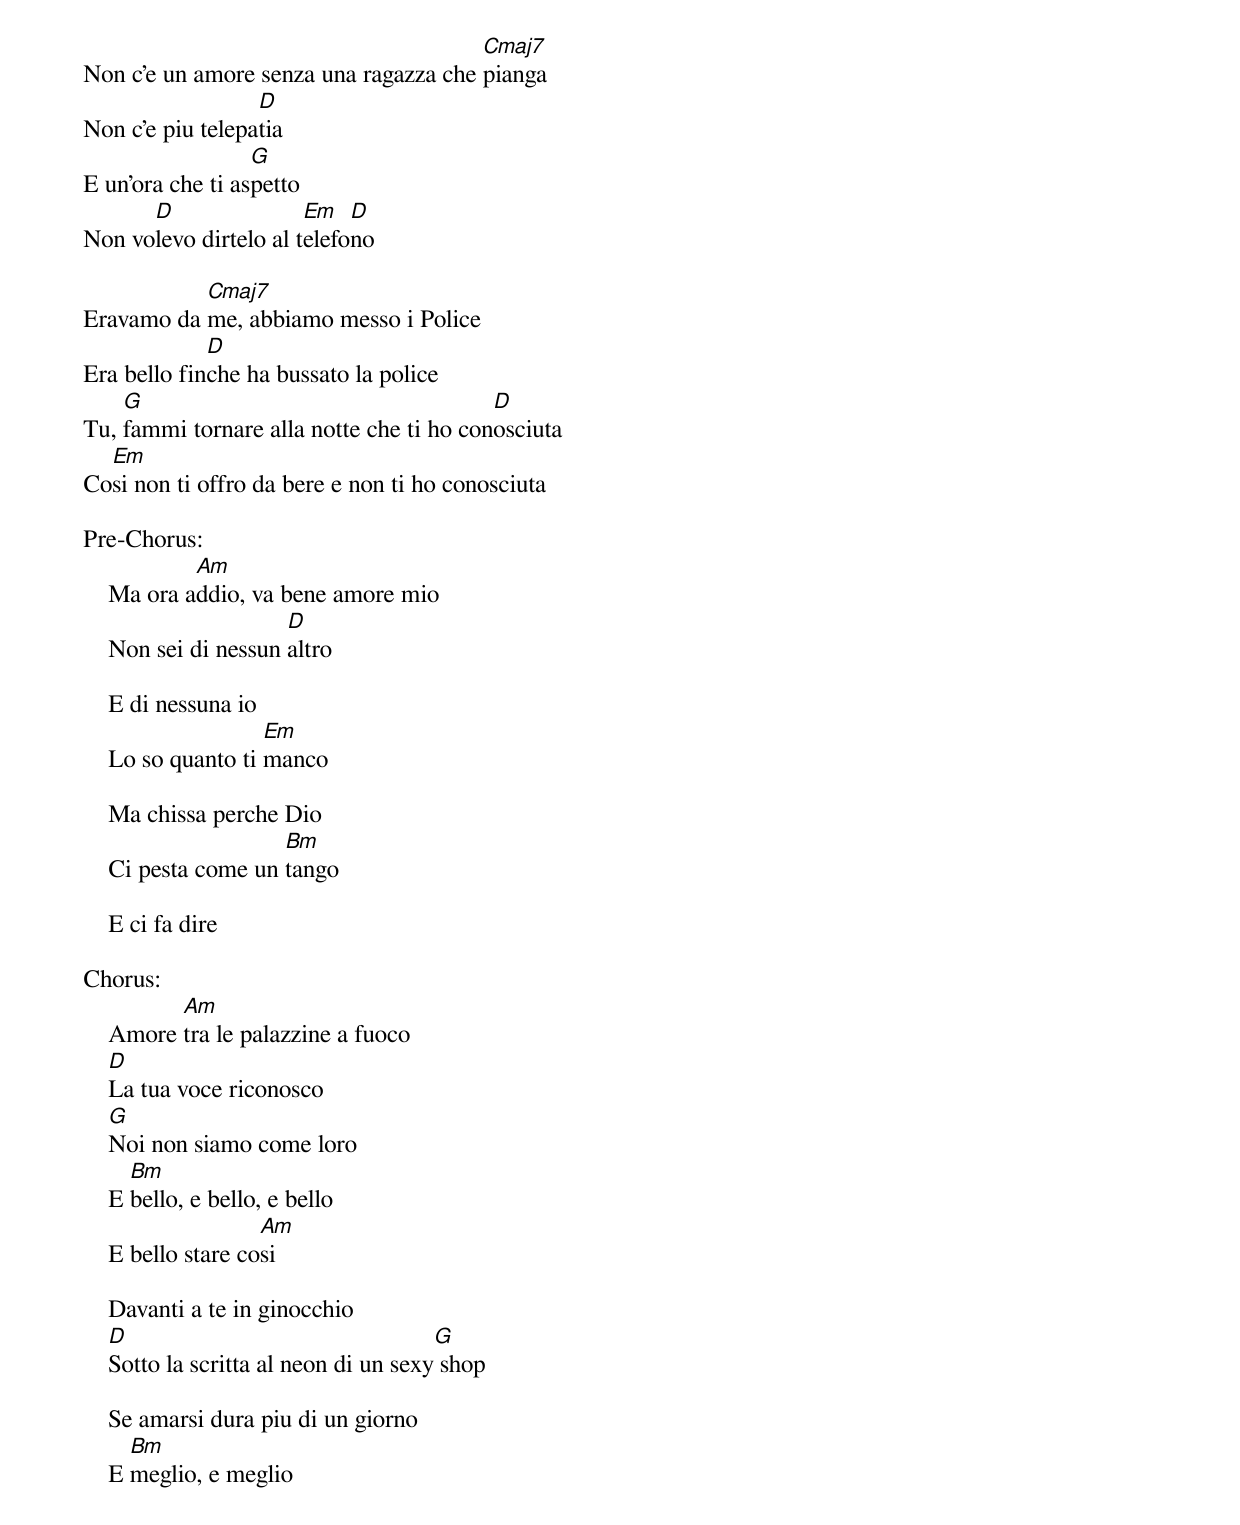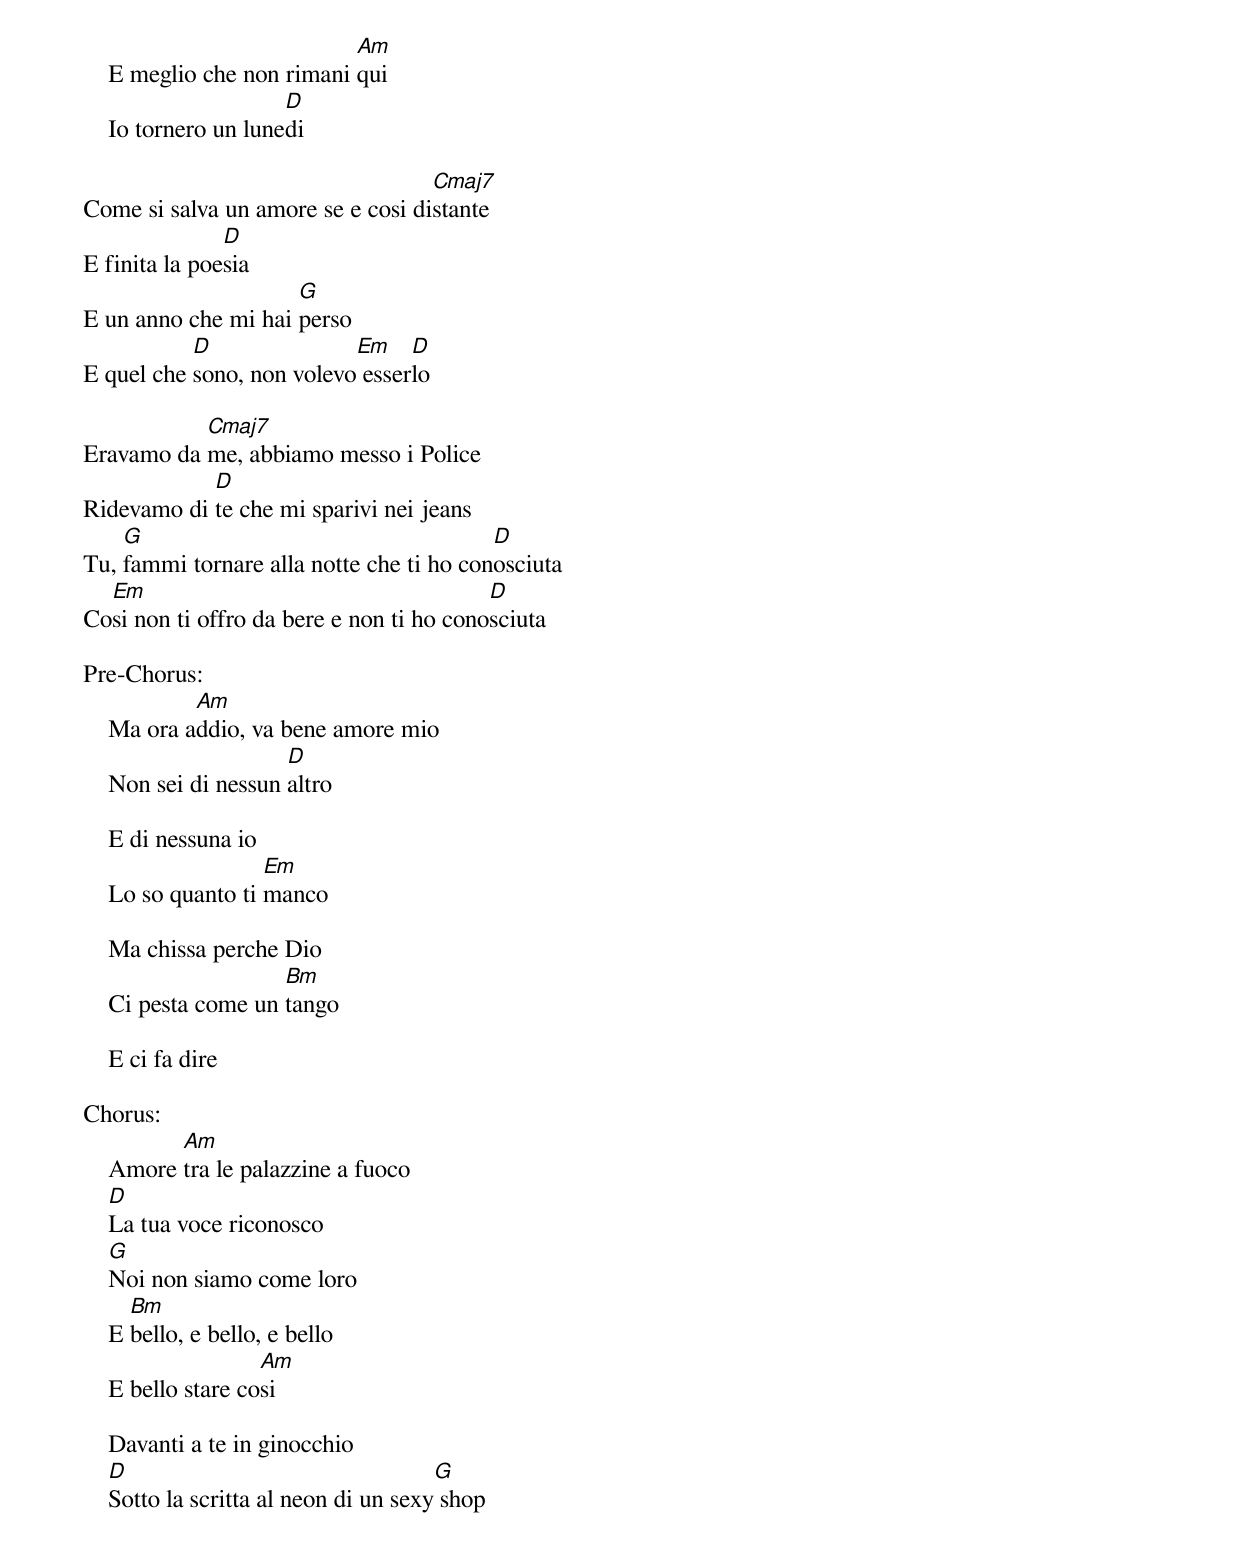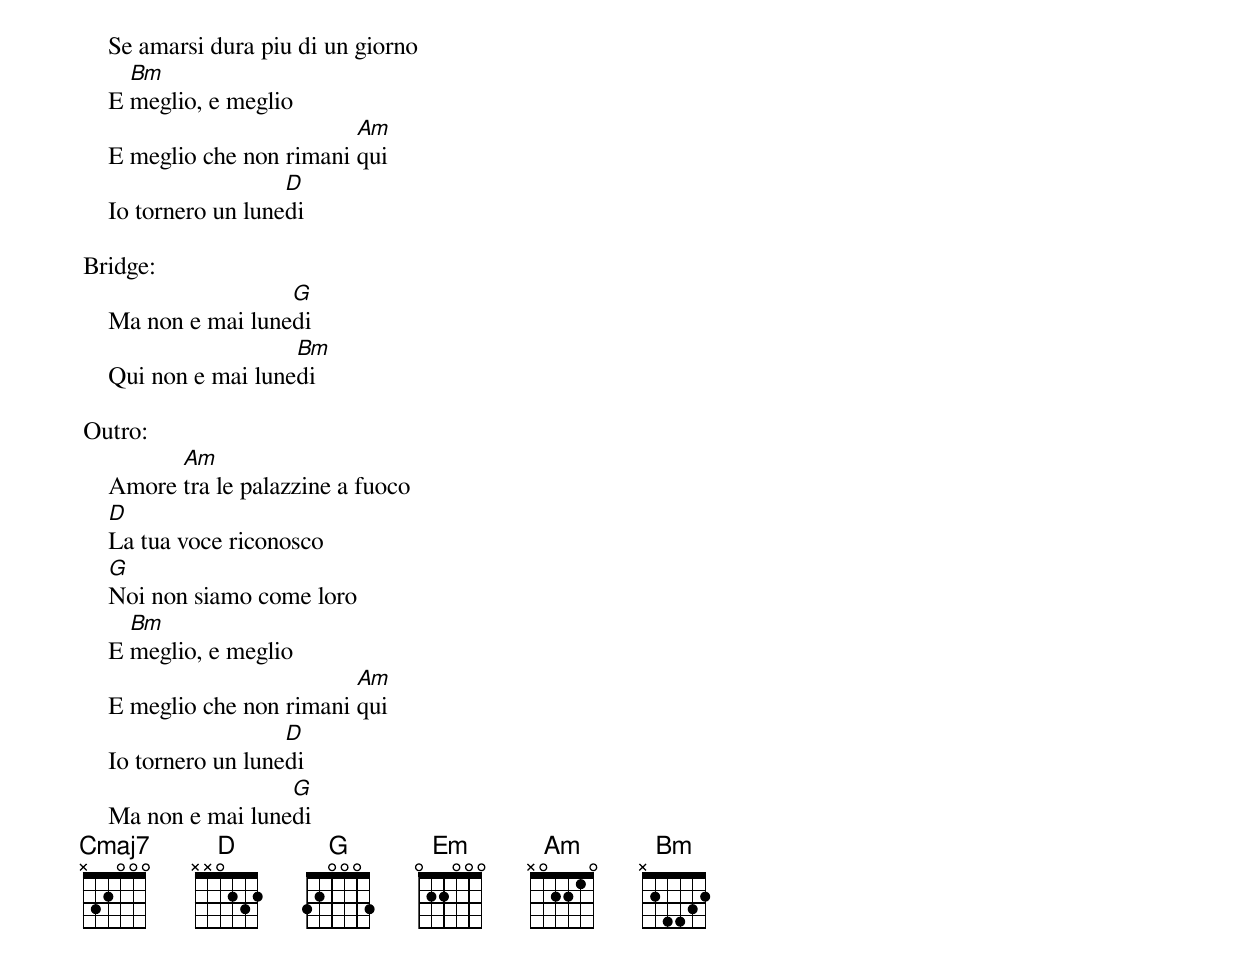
                                       Cmaj7
Non c’e un amore senza una ragazza che pianga
                  D
Non c’e piu telepatia
                  G
E un’ora che ti aspetto
      D                Em   D
Non volevo dirtelo al telefono

           Cmaj7
Eravamo da me, abbiamo messo i Police
             D
Era bello finche ha bussato la police
    G                                     D
Tu, fammi tornare alla notte che ti ho conosciuta
  Em
Cosi non ti offro da bere e non ti ho conosciuta

Pre-Chorus:
            Am
    Ma ora addio, va bene amore mio
                      D
    Non sei di nessun altro

    E di nessuna io
                    Em
    Lo so quanto ti manco

    Ma chissa perche Dio
                     Bm
    Ci pesta come un tango

    E ci fa dire

Chorus:
          Am
    Amore tra le palazzine a fuoco
    D
    La tua voce riconosco
    G
    Noi non siamo come loro
      Bm
    E bello, e bello, e bello
                    Am
    E bello stare cosi

    Davanti a te in ginocchio
    D                                  G
    Sotto la scritta al neon di un sexy shop

    Se amarsi dura piu di un giorno
      Bm
    E meglio, e meglio
                            Am
    E meglio che non rimani qui
                      D
    Io tornero un lunedi

                                   Cmaj7
Come si salva un amore se e cosi distante
               D
E finita la poesia
                     G
E un anno che mi hai perso
           D               Em    D
E quel che sono, non volevo esserlo

           Cmaj7
Eravamo da me, abbiamo messo i Police
            D
Ridevamo di te che mi sparivi nei jeans
    G                                     D
Tu, fammi tornare alla notte che ti ho conosciuta
  Em                                      D
Cosi non ti offro da bere e non ti ho conosciuta

Pre-Chorus:
            Am
    Ma ora addio, va bene amore mio
                      D
    Non sei di nessun altro

    E di nessuna io
                    Em
    Lo so quanto ti manco

    Ma chissa perche Dio
                     Bm
    Ci pesta come un tango

    E ci fa dire

Chorus:
          Am
    Amore tra le palazzine a fuoco
    D
    La tua voce riconosco
    G
    Noi non siamo come loro
      Bm
    E bello, e bello, e bello
                    Am
    E bello stare cosi

    Davanti a te in ginocchio
    D                                  G
    Sotto la scritta al neon di un sexy shop

    Se amarsi dura piu di un giorno
      Bm
    E meglio, e meglio
                            Am
    E meglio che non rimani qui
                      D
    Io tornero un lunedi

Bridge:
                     G
    Ma non e mai lunedi
                      Bm
    Qui non e mai lunedi

Outro:
          Am
    Amore tra le palazzine a fuoco
    D
    La tua voce riconosco
    G
    Noi non siamo come loro
      Bm
    E meglio, e meglio
                            Am
    E meglio che non rimani qui
                      D
    Io tornero un lunedi
                     G
    Ma non e mai lunedi
